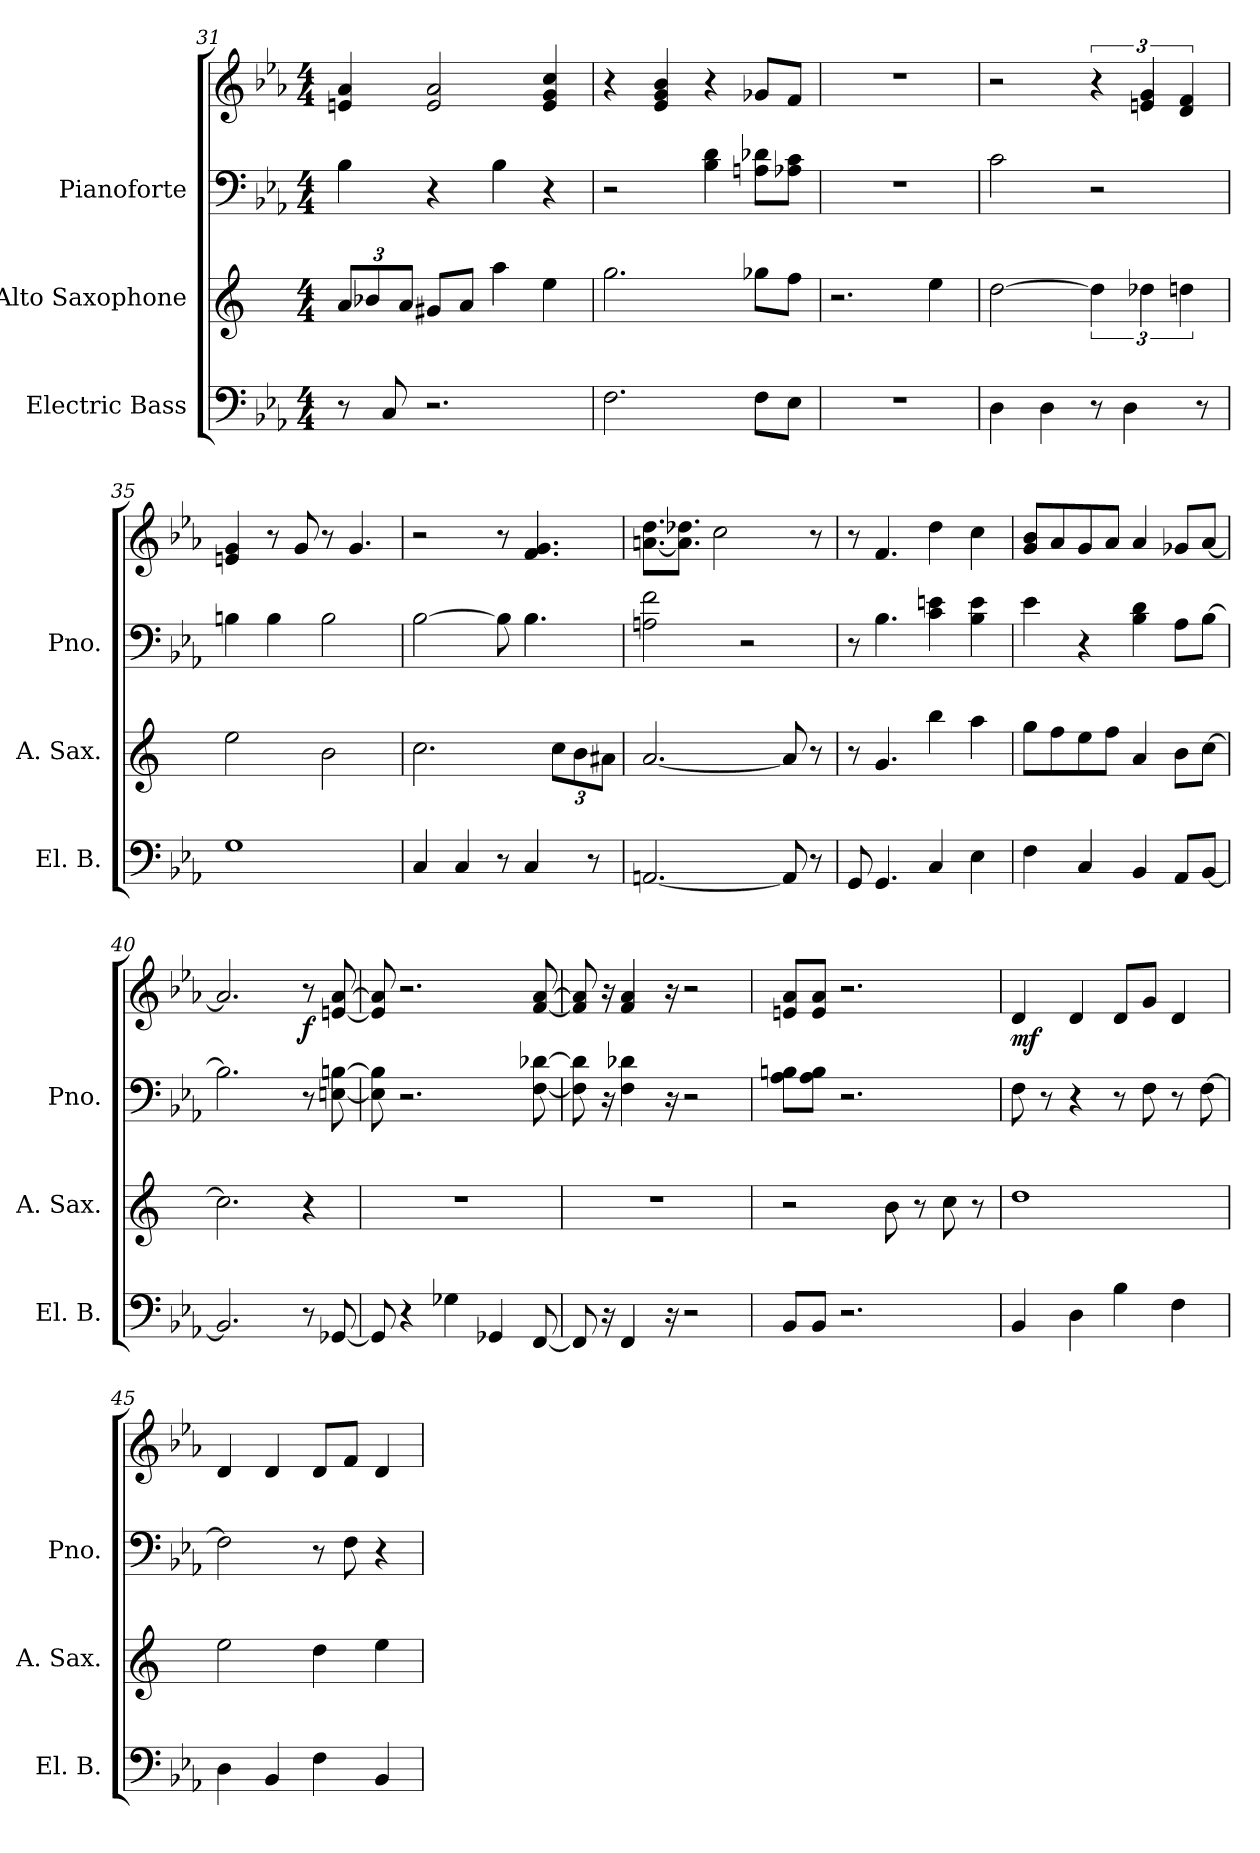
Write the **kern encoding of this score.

**kern	**kern	**kern	**kern	**dynam
*part3	*part2	*part1	*part1	*part1
*staff4	*staff3	*staff2	*staff1	*staff1/2
*I"Electric Bass	*I"Alto Saxophone	*I"Pianoforte	*	*
*I'El. B.	*I'A. Sax.	*I'Pno.	*	*
*clefF4	*clefG2	*clefF4	*clefG2	*
*ITrd7c12	*ITrd5c9	*	*	*
*k[b-e-a-]	*k[b-e-a-]	*k[b-e-a-]	*k[b-e-a-]	*
*M4/4	*M4/4	*M4/4	*M4/4	*
*	*Xbrackettup	*	*	*
=31	=31	=31	=31	=31
8r	12c/L	4B-\	4en/ 4a-/	.
.	12d-X/	.	.	.
8CC/	.	.	.	.
.	12c/J	.	.	.
2.r	8Bn/L	4r	2e/ 2a-/	.
.	8c/J	.	.	.
.	4cc\	4B-\	.	.
.	4g\	4r	4e/ 4g/ 4cc/	.
=32	=32	=32	=32	=32
2.FF\	2.b-\	2r	4r	.
.	.	.	4e-/ 4g/ 4b-/	.
.	.	4B-\ 4d\	4r	.
8FF\L	8b--X\L	8An\ 8d-X\L	8g-X/L	.
8EE-\J	8a-\J	8A-X\ 8c\J	8f/J	.
=33	=33	=33	=33	=33
1r	2.r	1r	1r	.
.	4g\	.	.	.
=34	=34	=34	=34	=34
4DD\	[2f\	2c\	2r	.
4DD\	.	.	.	.
*	*brackettup	*	*	*
8r	6f\]	2r	6r	.
4DD\	.	.	.	.
.	6f-X\	.	6en/ 6g/	.
.	6fn\	.	6d/ 6f/	.
8r	.	.	.	.
!!LO:LB:g=z
=35	=35	=35	=35	=35
1GG	2g\	4Bn\	4en/ 4g/	.
.	.	4B\	8r	.
.	.	.	8g/	.
.	2d\	2B\	8r	.
.	.	.	4.g/	.
=36	=36	=36	=36	=36
4CC/	2.e-\	[2B-\	2r	.
4CC/	.	.	.	.
8r	.	8B-\]	8r	.
4CC/	.	4.B-\	4.f/ 4.g/	.
*	*Xbrackettup	*	*	*
.	12e-\L	.	.	.
.	12d\	.	.	.
8r	.	.	.	.
.	12c#X\J	.	.	.
=37	=37	=37	=37	=37
[2.AAAn/	[2.c/	2An\ 2f\	[8.an\ 8.dd\L	.
.	.	.	8.a\] 8.dd-X\J	.
.	.	.	2cc\	.
.	.	2r	.	.
8AAA/]	8c/]	.	.	.
8r	8r	.	8r	.
=38	=38	=38	=38	=38
8GGG/	8r	8r	8r	.
4.GGG/	4.B-/	4.B-\	4.f/	.
4CC/	4dd\	4c\ 4en\	4dd\	.
4EE-\	4cc\	4B-\ 4e\	4cc\	.
=39	=39	=39	=39	=39
4FF\	8b-\L	4e-\	8g/ 8b-/L	.
.	8a-\	.	8a-/	.
4CC/	8g\	4r	8g/	.
.	8a-\J	.	8a-/J	.
4BBB-/	4c/	4B-\ 4d\	4a-/	.
8AAA-/L	8d\L	8A-\L	8g-X/L	.
[8BBB-/J	[8e-\J	[8B-\J	[8a-/J	.
!!LO:LB:g=z
=40	=40	=40	=40	=40
2.BBB-/]	2.e-\]	2.B-\]	2.a-/]	.
!	!	!	!	!LO:DY:b
8r	4r	8r	8r	f
[8GGG-X/	.	[8En\ [8Bn\	[8en/ [8a-/	.
=41	=41	=41	=41	=41
8GGG-/]	1r	8E\] 8B\]	8e/] 8a-/]	.
4r	.	2.r	2.r	.
4GG-X\	.	.	.	.
4GGG-X/	.	.	.	.
[8FFF/	.	[8F\ [8d-X\	[8f/ [8a-/	.
=42	=42	=42	=42	=42
8FFF/]	1r	8F\] 8d-\]	8f/] 8a-/]	.
16r	.	16r	16r	.
4FFF/	.	4F\ 4d-X\	4f/ 4a-/	.
16r	.	16r	16r	.
2r	.	2r	2r	.
=43	=43	=43	=43	=43
8BBB-/L	2r	8A-\ 8Bn\L	8en/ 8a-/L	.
8BBB-/J	.	8A-\ 8B\J	8e/ 8a-/J	.
2.r	.	2.r	2.r	.
.	8d\	.	.	.
.	8r	.	.	.
.	8e-\	.	.	.
.	8r	.	.	.
=44	=44	=44	=44	=44
!	!	!	!	!LO:DY:b
4BBB-/	1f	8F\	4d/	mf
.	.	8r	.	.
4DD\	.	4r	4d/	.
4BB-\	.	8r	8d/L	.
.	.	8F\	8g/J	.
4FF\	.	8r	4d/	.
.	.	[8F\	.	.
!!LO:PB:g=z
=45	=45	=45	=45	=45
4DD\	2g\	2F\]	4d/	.
4BBB-/	.	.	4d/	.
4FF\	4f\	8r	8d/L	.
.	.	8F\	8f/J	.
4BBB-/	4g\	4r	4d/	.
=	=	=	=	=
*-	*-	*-	*-	*-
